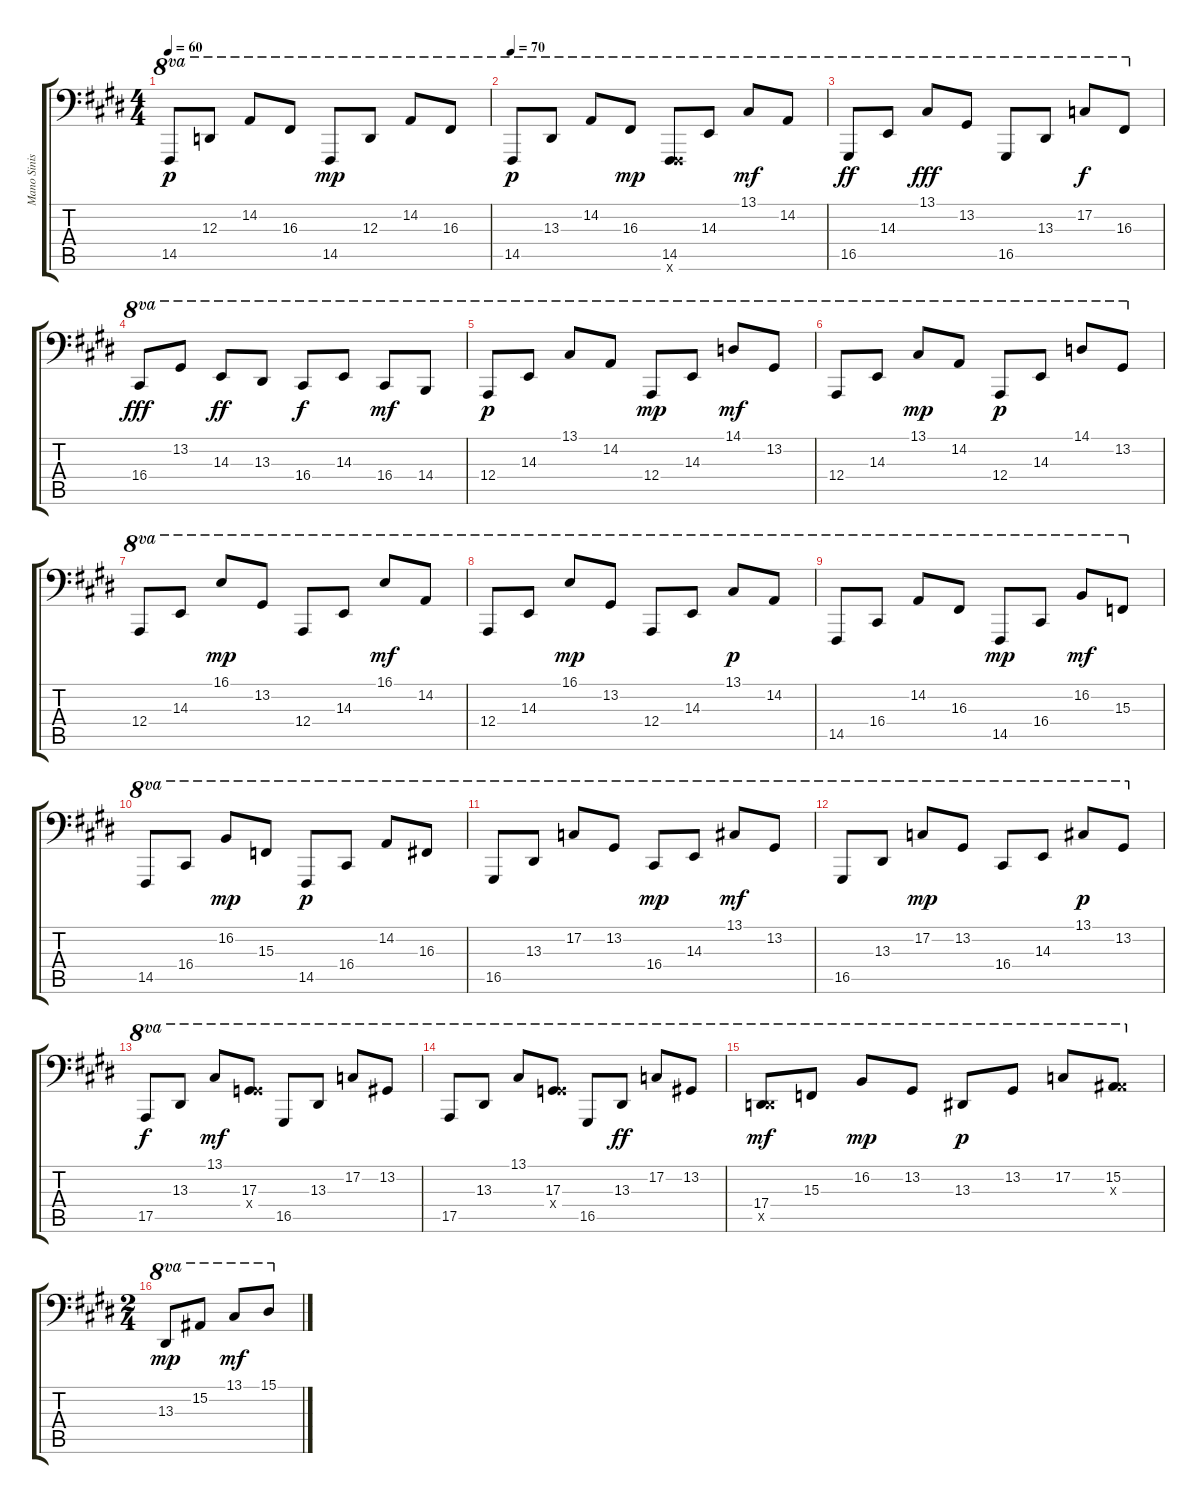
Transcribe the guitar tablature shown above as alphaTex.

\track ("Mano Sinistra" "Mano Sinis") {instrument acousticgrandpiano}
\staff {score tabs}
\tuning (C3 G2 D2 A1 E1 B0) {hide}
\ts (4 4)
\tempo 60
\clef f4
\ks e
14.5.8{ot 8va dy p} 12.3.8{ot 8va} 14.2.8{ot 8va} 16.3.8{ot 8va} 14.5.8{ot 8va dy mp} 12.3.8{ot 8va} 14.2.8{ot 8va} 16.3.8{ot 8va} |
\tempo 70
14.5.8{ot 8va dy p} 13.3.8{ot 8va} 14.2.8{ot 8va} 16.3.8{ot 8va dy mp} (14.5 19.6{x}).8{ot 8va} 14.3.8{ot 8va} 13.1.8{ot 8va dy mf} 14.2.8{ot 8va} |
16.5.8{ot 8va dy ff} 14.3.8{ot 8va} 13.1.8{ot 8va dy fff} 13.2.8{ot 8va} 16.5.8{ot 8va} 13.3.8{ot 8va} 17.2.8{ot 8va dy f} 16.3.8{ot 8va} |
16.4.8{ot 8va dy fff} 13.2.8{ot 8va} 14.3.8{ot 8va dy ff} 13.3.8{ot 8va} 16.4.8{ot 8va dy f} 14.3.8{ot 8va} 16.4.8{ot 8va dy mf} 14.4.8{ot 8va} |
12.4.8{ot 8va dy p} 14.3.8{ot 8va} 13.1.8{ot 8va} 14.2.8{ot 8va} 12.4.8{ot 8va dy mp} 14.3.8{ot 8va} 14.1.8{ot 8va dy mf} 13.2.8{ot 8va} |
12.4.8{ot 8va} 14.3.8{ot 8va} 13.1.8{ot 8va dy mp} 14.2.8{ot 8va} 12.4.8{ot 8va dy p} 14.3.8{ot 8va} 14.1.8{ot 8va} 13.2.8{ot 8va} |
12.4.8{ot 8va} 14.3.8{ot 8va} 16.1.8{ot 8va dy mp} 13.2.8{ot 8va} 12.4.8{ot 8va} 14.3.8{ot 8va} 16.1.8{ot 8va dy mf} 14.2.8{ot 8va} |
12.4.8{ot 8va} 14.3.8{ot 8va} 16.1.8{ot 8va dy mp} 13.2.8{ot 8va} 12.4.8{ot 8va} 14.3.8{ot 8va} 13.1.8{ot 8va dy p} 14.2.8{ot 8va} |
14.5.8{ot 8va} 16.4.8{ot 8va} 14.2.8{ot 8va} 16.3.8{ot 8va} 14.5.8{ot 8va dy mp} 16.4.8{ot 8va} 16.2.8{ot 8va dy mf} 15.3.8{ot 8va} |
14.5.8{ot 8va} 16.4.8{ot 8va} 16.2.8{ot 8va dy mp} 15.3.8{ot 8va} 14.5.8{ot 8va dy p} 16.4.8{ot 8va} 14.2.8{ot 8va} 16.3.8{ot 8va} |
16.5.8{ot 8va} 13.3.8{ot 8va} 17.2.8{ot 8va} 13.2.8{ot 8va} 16.4.8{ot 8va dy mp} 14.3.8{ot 8va} 13.1.8{ot 8va dy mf} 13.2.8{ot 8va} |
16.5.8{ot 8va} 13.3.8{ot 8va} 17.2.8{ot 8va dy mp} 13.2.8{ot 8va} 16.4.8{ot 8va} 14.3.8{ot 8va} 13.1.8{ot 8va dy p} 13.2.8{ot 8va} |
17.5.8{ot 8va dy f} 13.3.8{ot 8va} 13.1.8{ot 8va dy mf} (17.3 22.4{x}).8{ot 8va} 16.5.8{ot 8va} 13.3.8{ot 8va} 17.2.8{ot 8va} 13.2.8{ot 8va} |
17.5.8{ot 8va} 13.3.8{ot 8va} 13.1.8{ot 8va} (17.3 22.4{x}).8{ot 8va} 16.5.8{ot 8va} 13.3.8{ot 8va dy ff} 17.2.8{ot 8va} 13.2.8{ot 8va} |
(17.4 22.5{x}).8{ot 8va dy mf} 15.3.8{ot 8va} 16.2.8{ot 8va dy mp} 13.2.8{ot 8va} 13.3.8{ot 8va dy p} 13.2.8{ot 8va} 17.2.8{ot 8va} (15.2 20.3{x}).8{ot 8va} |
\ts (2 4)
13.3.8{ot 8va dy mp} 15.2.8{ot 8va} 13.1.8{ot 8va dy mf} 15.1.8{ot 8va}
